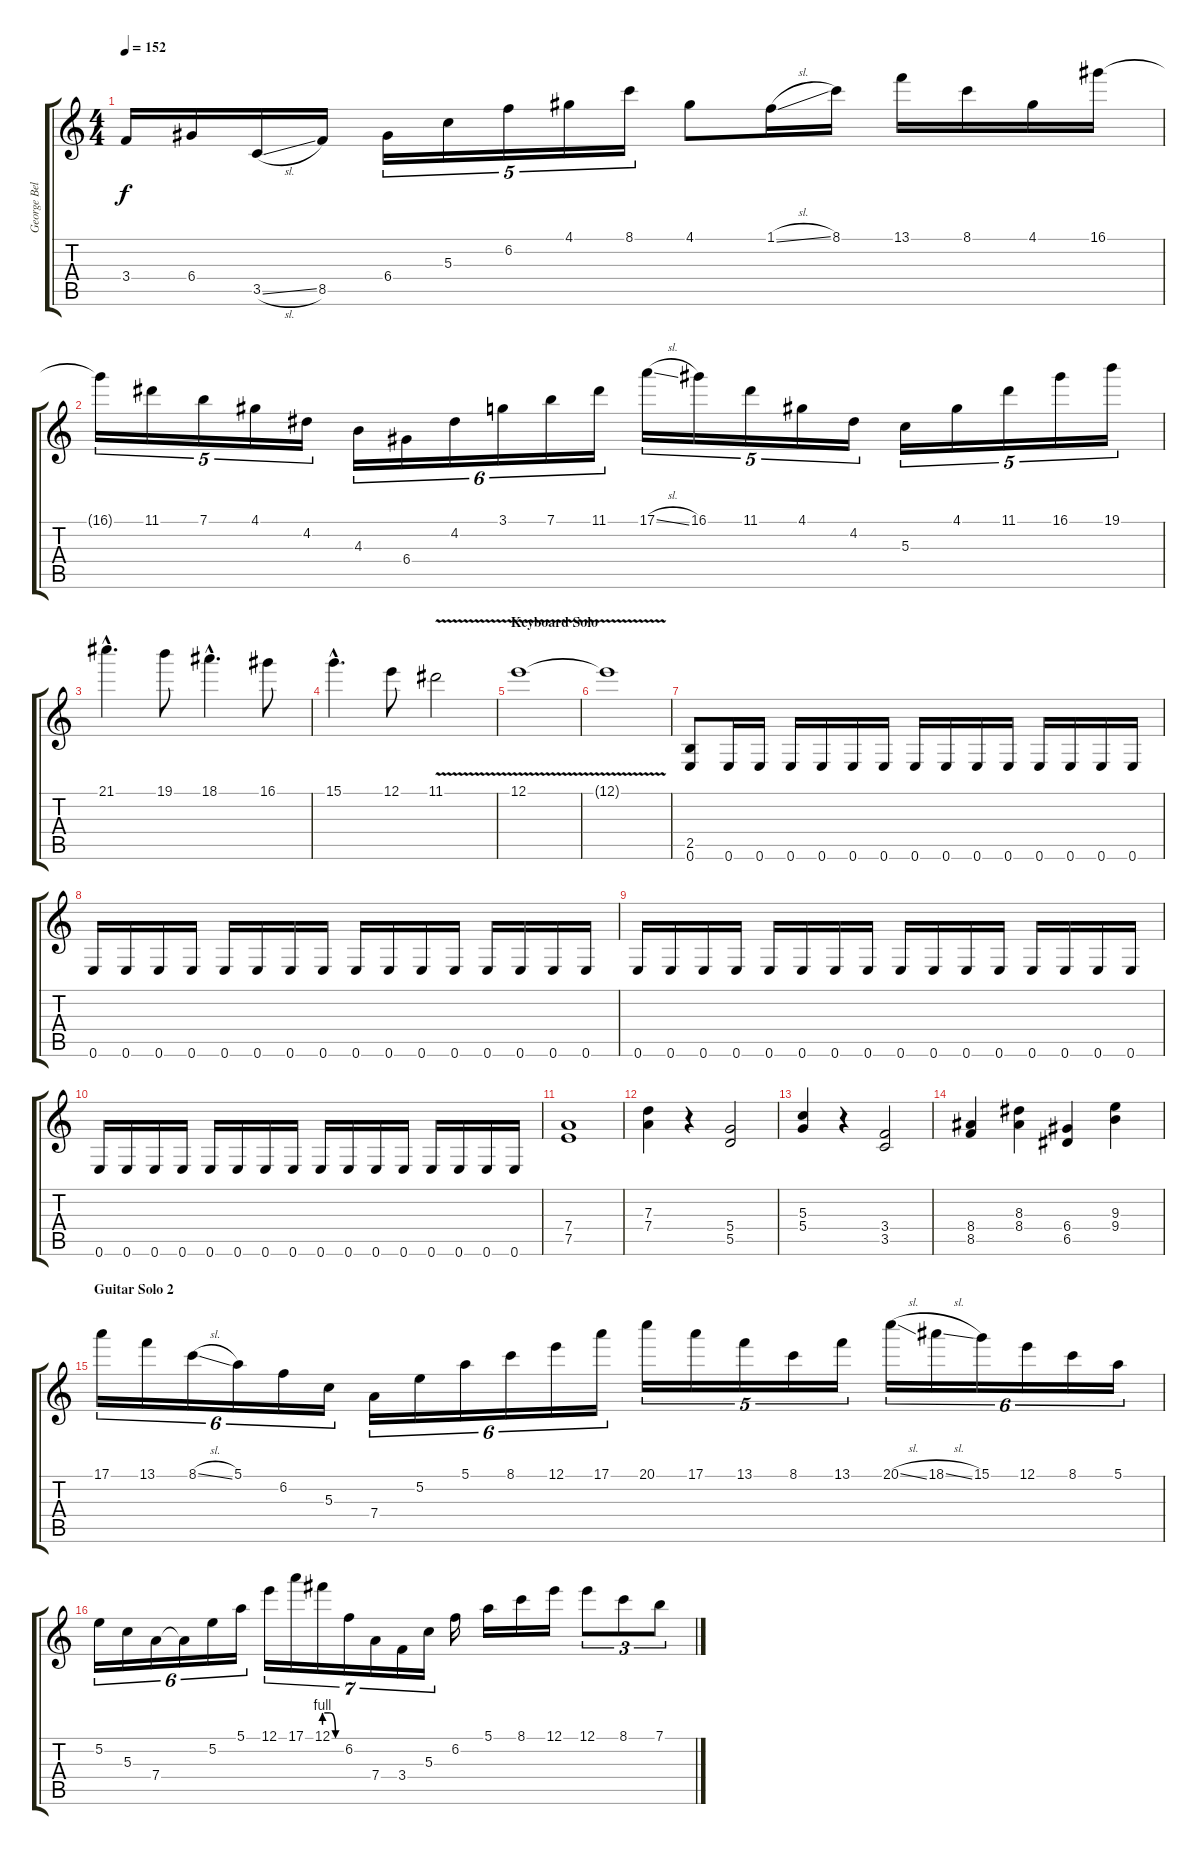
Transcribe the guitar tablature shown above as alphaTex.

\track ("George Bellas" "George Bel") {instrument overdrivenguitar}
\staff {score tabs}
\tuning (E4 B3 G3 D3 A2 E2) {hide}
\ts (4 4)
\tempo 152
\clef g2
\ks c
3.4.16{dy f} 6.4.16 3.5{sl}.16 8.5.16 6.4.16{tu (5 4)} 5.3.16{tu (5 4)} 6.2.16{tu (5 4)} 4.1.16{tu (5 4)} 8.1.16{tu (5 4)} 4.1.8 1.1{sl}.16 8.1.16 13.1.16 8.1.16 4.1.16 16.1.16 |
16.1{t}.16{tu (5 4)} 11.1.16{tu (5 4)} 7.1.16{tu (5 4)} 4.1.16{tu (5 4)} 4.2.16{tu (5 4)} 4.3.16{tu (6 4)} 6.4.16{tu (6 4)} 4.2.16{tu (6 4)} 3.1.16{tu (6 4)} 7.1.16{tu (6 4)} 11.1.16{tu (6 4)} 17.1{sl}.16{tu (5 4)} 16.1.16{tu (5 4)} 11.1.16{tu (5 4)} 4.1.16{tu (5 4)} 4.2.16{tu (5 4)} 5.3.16{tu (5 4)} 4.1.16{tu (5 4)} 11.1.16{tu (5 4)} 16.1.16{tu (5 4)} 19.1.16{tu (5 4)} |
21.1{hac}.4{d} 19.1.8 18.1{hac}.4{d} 16.1.8 |
15.1{hac}.4{d} 12.1.8 11.1{v}.2 |
\section ("" "Keyboard Solo")
12.1{v}.1 |
12.1{t}.1 |
(2.5 0.6).8 0.6.16 0.6.16 0.6.16 0.6.16 0.6.16 0.6.16 0.6.16 0.6.16 0.6.16 0.6.16 0.6.16 0.6.16 0.6.16 0.6.16 |
0.6.16 0.6.16 0.6.16 0.6.16 0.6.16 0.6.16 0.6.16 0.6.16 0.6.16 0.6.16 0.6.16 0.6.16 0.6.16 0.6.16 0.6.16 0.6.16 |
0.6.16 0.6.16 0.6.16 0.6.16 0.6.16 0.6.16 0.6.16 0.6.16 0.6.16 0.6.16 0.6.16 0.6.16 0.6.16 0.6.16 0.6.16 0.6.16 |
0.6.16 0.6.16 0.6.16 0.6.16 0.6.16 0.6.16 0.6.16 0.6.16 0.6.16 0.6.16 0.6.16 0.6.16 0.6.16 0.6.16 0.6.16 0.6.16 |
(7.4 7.5).1 |
(7.3 7.4).4 r.4 (5.4 5.5).2 |
(5.3 5.4).4 r.4 (3.4 3.5).2 |
(8.4 8.5).4 (8.3 8.4).4 (6.4 6.5).4 (9.3 9.4).4 |
\section ("" "Guitar Solo 2")
17.1.16{tu (6 4)} 13.1.16{tu (6 4)} 8.1{sl}.16{tu (6 4)} 5.1.16{tu (6 4)} 6.2.16{tu (6 4)} 5.3.16{tu (6 4)} 7.4.16{tu (6 4)} 5.2.16{tu (6 4)} 5.1.16{tu (6 4)} 8.1.16{tu (6 4)} 12.1.16{tu (6 4)} 17.1.16{tu (6 4)} 20.1.16{tu (5 4)} 17.1.16{tu (5 4)} 13.1.16{tu (5 4)} 8.1.16{tu (5 4)} 13.1.16{tu (5 4)} 20.1{sl}.16{tu (6 4)} 18.1{sl}.16{tu (6 4)} 15.1.16{tu (6 4)} 12.1.16{tu (6 4)} 8.1.16{tu (6 4)} 5.1.16{tu (6 4)} |
5.2.16{tu (6 4)} 5.3.16{tu (6 4)} 7.4.16{tu (6 4)} 7.4{t}.16{tu (6 4)} 5.2.16{tu (6 4)} 5.1.16{tu (6 4)} 12.1.16{tu (7 4)} 17.1.16{tu (7 4)} 12.1{be (custom 0 4 20 4 40 0 60 0)}.16{tu (7 4)} 6.2.16{tu (7 4)} 7.4.16{tu (7 4)} 3.4.16{tu (7 4)} 5.3.16{tu (7 4)} 6.2.16 5.1.16 8.1.16 12.1.16 12.1.8{tu (3 2)} 8.1.8{tu (3 2)} 7.1.8{tu (3 2)}
